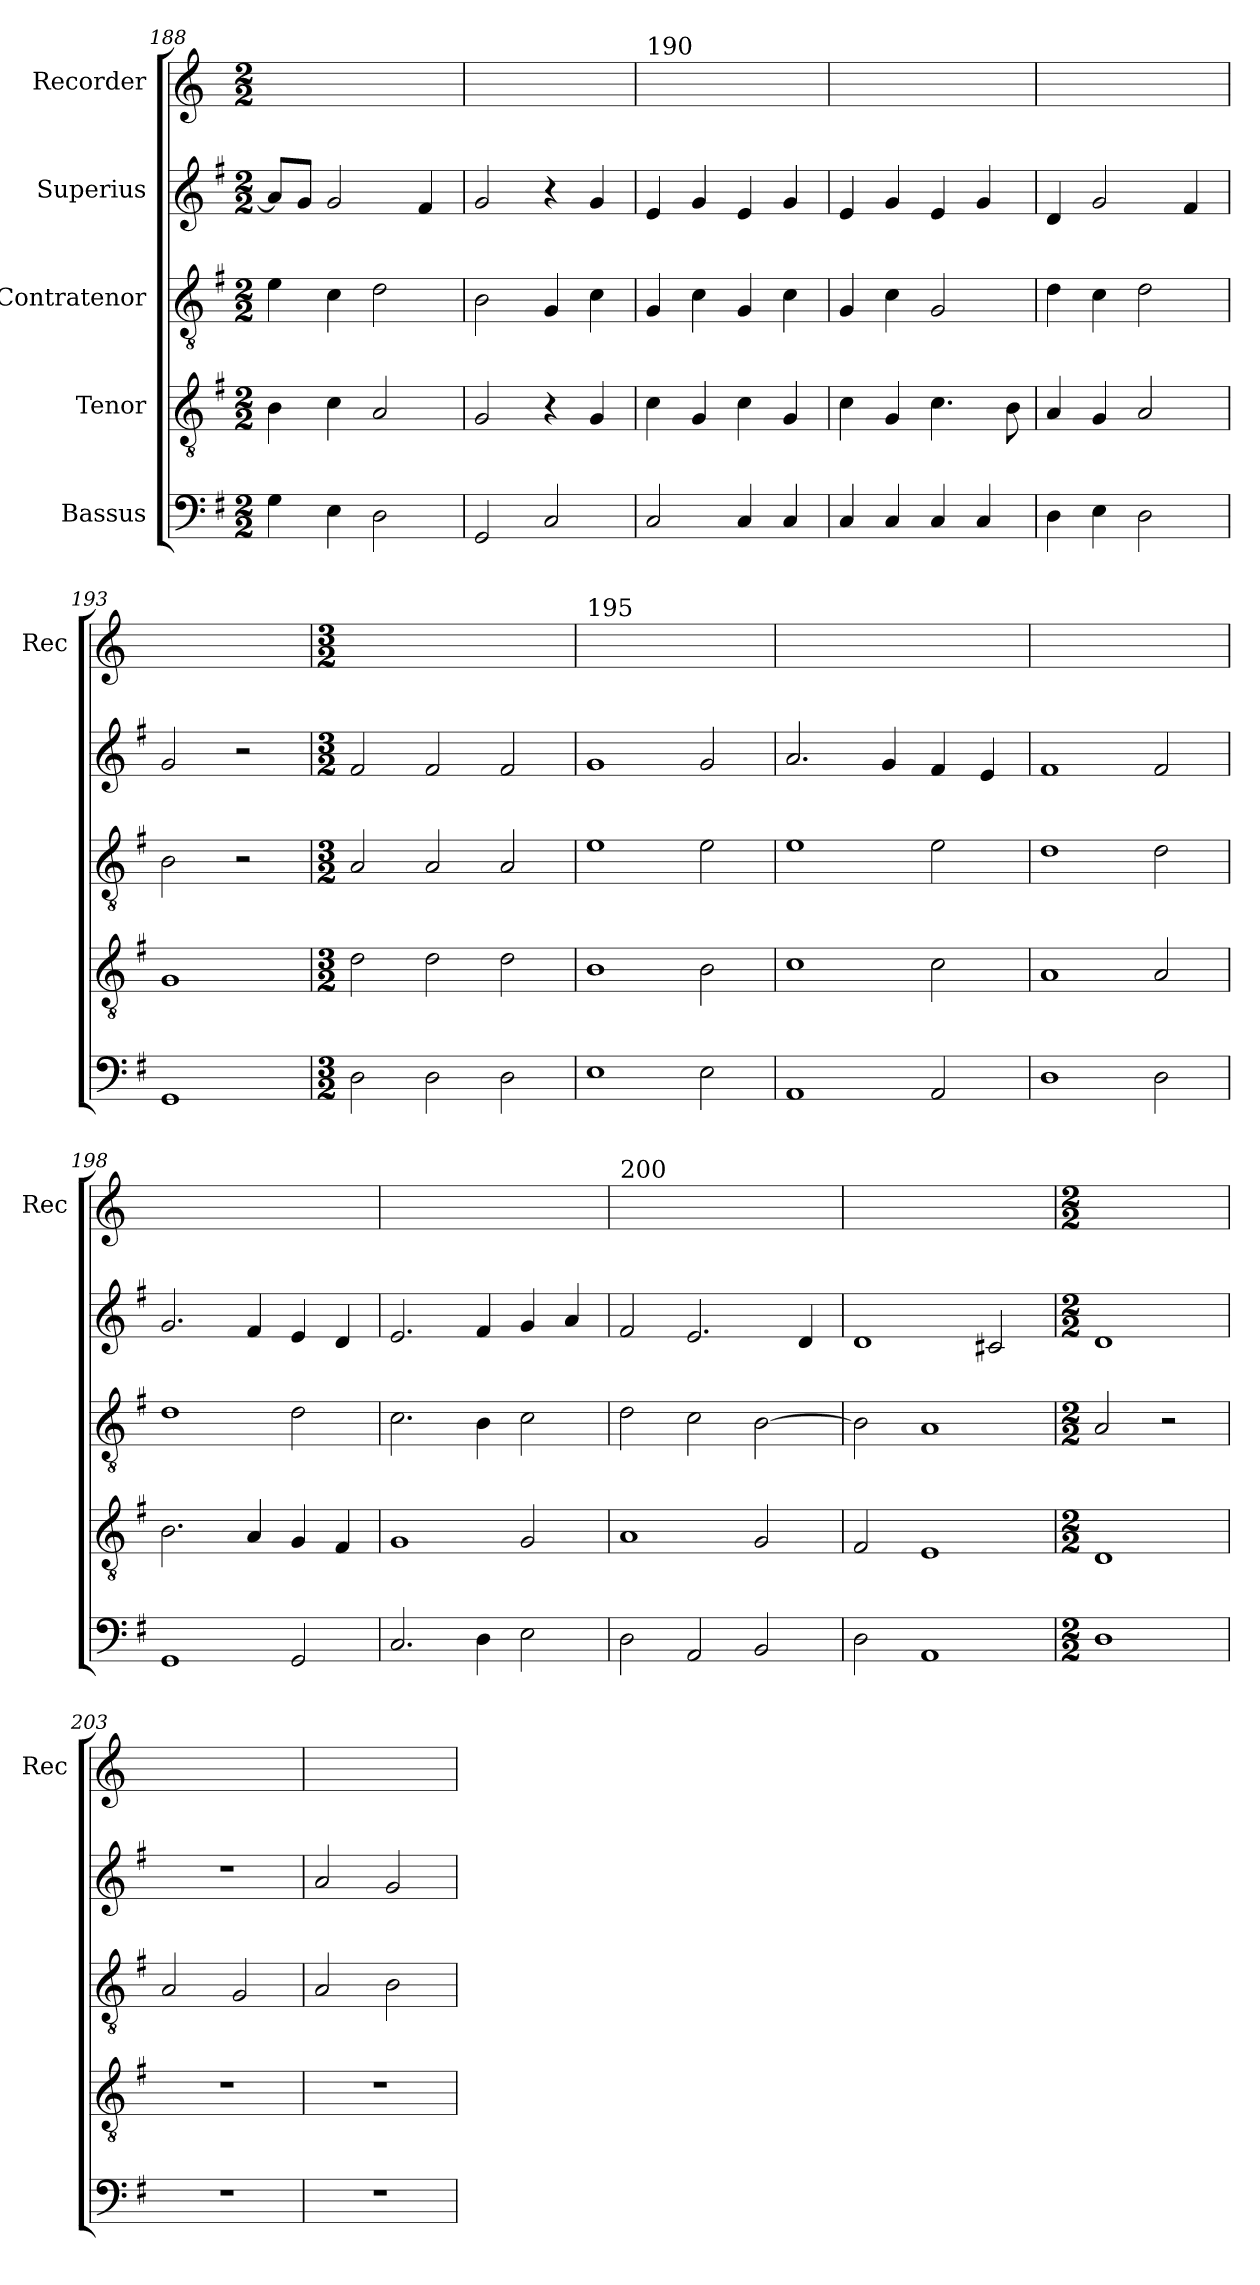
**kern	**kern	**kern	**kern	**kern
*part5	*part4	*part3	*part2	*part1
*staff5	*staff4	*staff3	*staff2	*staff1
*I"Bassus	*I"Tenor	*I"Contratenor	*I"Superius	*I"Recorder
*	*	*	*	*I'Rec
*clefF4	*clefGv2	*clefGv2	*clefG2	*clefG2
*k[f#]	*k[f#]	*k[f#]	*k[f#]	*k[]
*M2/2	*M2/2	*M2/2	*M2/2	*M2/2
=188	=188	=188	=188	=188
4G\	4B\	4e\	8a/L]	1ryy
.	.	.	8g/J	.
4E\	4c\	4c\	2g/	.
2D\	2A/	2d\	.	.
.	.	.	4f#/	.
!!LO:LB:g=z
=189	=189	=189	=189	=189
2GG/	2G/	2B\	2g/	1ryy
2C/	4r	4G/	4r	.
.	4G/	4c\	4g/	.
=190	=190	=190	=190	=190
!	!	!	!	!LO:TX:a:t=190
2C/	4c\	4G/	4e/	1ryy
.	4G/	4c\	4g/	.
4C/	4c\	4G/	4e/	.
4C/	4G/	4c\	4g/	.
=191	=191	=191	=191	=191
4C/	4c\	4G/	4e/	1ryy
4C/	4G/	4c\	4g/	.
4C/	4.c\	2G/	4e/	.
4C/	.	.	4g/	.
.	8B\	.	.	.
=192	=192	=192	=192	=192
4D\	4A/	4d\	4d/	1ryy
4E\	4G/	4c\	2g/	.
2D\	2A/	2d\	.	.
.	.	.	4f#/	.
=193	=193	=193	=193	=193
1GG	1G	2B\	2g/	1ryy
.	.	2r	2r	.
=194	=194	=194	=194	=194
*M3/2	*M3/2	*M3/2	*M3/2	*M3/2
2D\	2d\	2A/	2f#/	1.ryy
2D\	2d\	2A/	2f#/	.
2D\	2d\	2A/	2f#/	.
!!LO:PB:g=z
=195	=195	=195	=195	=195
!	!	!	!	!LO:TX:a:t=195
1E	1B	1e	1g	1.ryy
2E\	2B\	2e\	2g/	.
=196	=196	=196	=196	=196
1AA	1c	1e	2.a/	1.ryy
.	.	.	4g/	.
2AA/	2c\	2e\	4f#/	.
.	.	.	4e/	.
=197	=197	=197	=197	=197
1D	1A	1d	1f#	1.ryy
2D\	2A/	2d\	2f#/	.
=198	=198	=198	=198	=198
1GG	2.B\	1d	2.g/	1.ryy
.	4A/	.	4f#/	.
2GG/	4G/	2d\	4e/	.
.	4F#/	.	4d/	.
=199	=199	=199	=199	=199
2.C/	1G	2.c\	2.e/	1.ryy
4D\	.	4B\	4f#/	.
2E\	2G/	2c\	4g/	.
.	.	.	4a/	.
=200	=200	=200	=200	=200
!	!	!	!	!LO:TX:a:t=200
2D\	1A	2d\	2f#/	1.ryy
2AA/	.	2c\	2.e/	.
2BB/	2G/	[2B\	.	.
.	.	.	4d/	.
!!LO:LB:g=z
=201	=201	=201	=201	=201
2D\	2F#/	2B\]	1d	1.ryy
1AA	1E	1A	.	.
.	.	.	2c#X/	.
=202	=202	=202	=202	=202
*M2/2	*M2/2	*M2/2	*M2/2	*M2/2
1D	1D	2A/	1d	1ryy
.	.	2r	.	.
=203	=203	=203	=203	=203
1r	1r	2A/	1r	1ryy
.	.	2G/	.	.
=204	=204	=204	=204	=204
1r	1r	2A/	2a/	1ryy
.	.	2B\	2g/	.
=	=	=	=	=
*-	*-	*-	*-	*-
